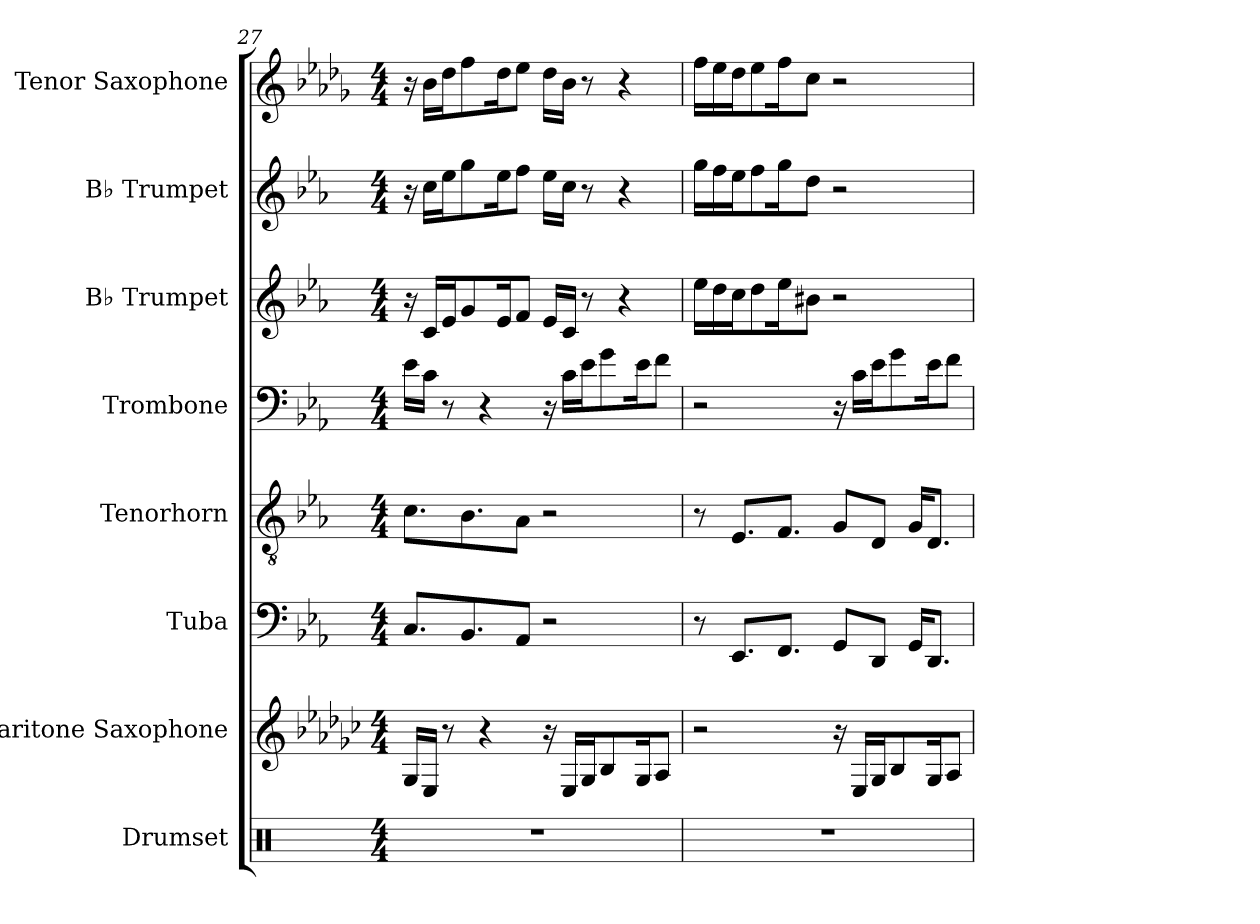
**kern	**kern	**kern	**kern	**kern	**kern	**kern	**kern
*part8	*part7	*part6	*part5	*part4	*part3	*part2	*part1
*staff8	*staff7	*staff6	*staff5	*staff4	*staff3	*staff2	*staff1
*I"Drumset	*I"Baritone Saxophone	*I"Tuba	*I"Tenorhorn	*I"Trombone	*I"B♭ Trumpet	*I"B♭ Trumpet	*I"Tenor Saxophone
*I'D. Set	*I'Bar. Sax.	*I'Tba.	*I'Tenh.	*I'Tbn.	*I'B♭ Tpt.	*I'B♭ Tpt.	*I'T. Sax.
*clefX	*clefG2	*clefF4	*clefGv2	*clefF4	*clefG2	*clefG2	*clefG2
*	*ITrd12c21	*	*ITrd1c2	*	*ITrd1c2	*ITrd1c2	*ITrd8c14
*k[]	*k[b-e-a-d-g-c-]	*k[b-e-a-]	*k[b-e-a-d-g-]	*k[b-e-a-]	*k[b-e-a-d-g-]	*k[b-e-a-d-g-]	*k[b-e-a-d-g-]
*M4/4	*M4/4	*M4/4	*M4/4	*M4/4	*M4/4	*M4/4	*M4/4
=27	=27	=27	=27	=27	=27	=27	=27
1r	16GG-LL	8.CL	8.B-L	16e-LL	16r	16r	16r
.	16EE-JJ	.	.	16cJJ	16B-LL	16b-LL	16B-LL
.	8r	.	.	8r	16d-J	16dd-J	16d-J
.	.	8.BB-	8.A-	.	8f	8ff	8f
.	4r	.	.	4r	.	.	.
.	.	.	.	.	16d-K	16dd-K	16d-K
.	.	8AA-J	8G-J	.	8e-J	8ee-J	8e-J
.	16r	2r	2r	16r	16d-LL	16dd-LL	16d-LL
.	16EE-LL	.	.	16cLL	16B-JJ	16b-JJ	16B-JJ
.	16GG-J	.	.	16e-J	8r	8r	8r
.	8BB-	.	.	8g	.	.	.
.	.	.	.	.	4r	4r	4r
.	16GG-K	.	.	16e-K	.	.	.
.	8AA-J	.	.	8fJ	.	.	.
=28	=28	=28	=28	=28	=28	=28	=28
1r	2r	8r	8r	2r	16dd-LL	16ffLL	16fLL
.	.	.	.	.	16cc	16ee-	16e-
.	.	8.EE-L	8.D-L	.	16b-J	16dd-J	16d-J
.	.	.	.	.	8cc	8ee-	8e-
.	.	8.FFJ	8.E-J	.	16dd-K	16ffK	16fK
.	.	.	.	.	8a#XJ	8ccJ	8cJ
.	16r	8GGL	8FL	16r	2r	2r	2r
.	16EE-LL	.	.	16cLL	.	.	.
.	16GG-J	8DDJ	8CJ	16e-J	.	.	.
.	8BB-	.	.	8g	.	.	.
.	.	16GGKL	16FKL	.	.	.	.
.	16GG-K	8.DDJ	8.CJ	16e-K	.	.	.
.	8AA-J	.	.	8fJ	.	.	.
=	=	=	=	=	=	=	=
*-	*-	*-	*-	*-	*-	*-	*-
